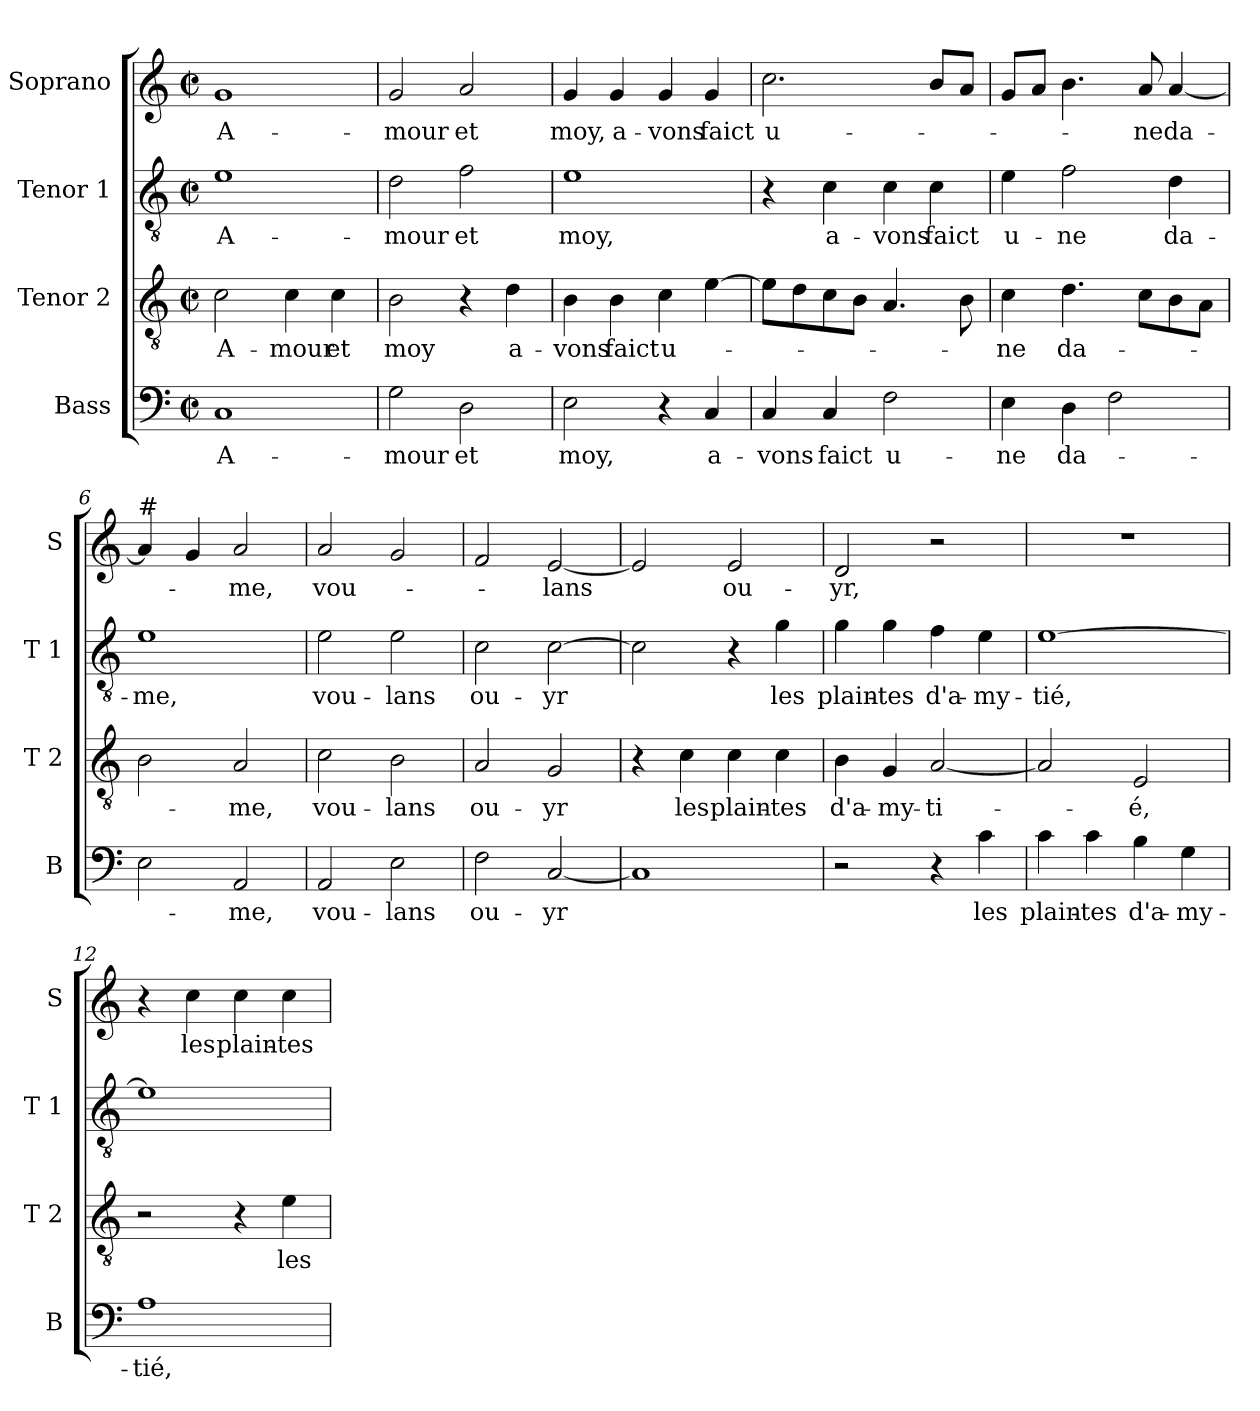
**kern	**text	**kern	**text	**kern	**text	**kern	**text
*part4	*part4	*part3	*part3	*part2	*part2	*part1	*part1
*staff4	*staff4	*staff3	*staff3	*staff2	*staff2	*staff1	*staff1
*I"Bass	*	*I"Tenor 2	*	*I"Tenor 1	*	*I"Soprano	*
*I'B	*	*I'T 2	*	*I'T 1	*	*I'S	*
*clefF4	*	*clefGv2	*	*clefGv2	*	*clefG2	*
*k[]	*	*k[]	*	*k[]	*	*k[]	*
*C:	*	*C:	*	*C:	*	*C:	*
*M2/2	*	*M2/2	*	*M2/2	*	*M2/2	*
*met(c|)	*	*met(c|)	*	*met(c|)	*	*met(c|)	*
=1	=1	=1	=1	=1	=1	=1	=1
!	!LO:LY:b	!	!LO:LY:b	!	!LO:LY:b	!	!LO:LY:b
1C	A-	2c\	A-	1e	A-	1g	A-
!	!	!	!LO:LY:b	!	!	!	!
.	.	4c\	-mour	.	.	.	.
!	!	!	!LO:LY:b	!	!	!	!
.	.	4c\	et	.	.	.	.
=2	=2	=2	=2	=2	=2	=2	=2
!	!LO:LY:b	!	!LO:LY:b	!	!LO:LY:b	!	!LO:LY:b
2G\	-mour	2B\	moy	2d\	-mour	2g/	-mour
!	!LO:LY:b	!	!	!	!LO:LY:b	!	!LO:LY:b
2D\	et	4r	.	2f\	et	2a/	et
!	!	!	!LO:LY:b	!	!	!	!
.	.	4d\	a-	.	.	.	.
=3	=3	=3	=3	=3	=3	=3	=3
!	!LO:LY:b	!	!LO:LY:b	!	!LO:LY:b	!	!LO:LY:b
2E\	moy,	4B\	-vons	1e	moy,	4g/	moy,
!	!	!	!LO:LY:b	!	!	!	!LO:LY:b
.	.	4B\	faict	.	.	4g/	a-
!	!	!	!LO:LY:b	!	!	!	!LO:LY:b
4r	.	4c\	u-	.	.	4g/	-vons
!	!LO:LY:b	!	!	!	!	!	!LO:LY:b
4C/	a-	[4e\	.	.	.	4g/	faict
=4	=4	=4	=4	=4	=4	=4	=4
!	!LO:LY:b	!	!	!	!	!	!LO:LY:b
4C/	-vons	8e\L]	.	4r	.	2.cc\	u-
.	.	8d\	.	.	.	.	.
!	!LO:LY:b	!	!	!	!LO:LY:b	!	!
4C/	faict	8c\	.	4c\	a-	.	.
.	.	8B\J	.	.	.	.	.
!	!LO:LY:b	!	!	!	!LO:LY:b	!	!
2F\	u-	4.A/	.	4c\	-vons	.	.
!	!	!	!	!	!LO:LY:b	!	!
.	.	.	.	4c\	faict	8b/L	.
.	.	8B\	.	.	.	8a/J	.
!!LO:LB:g=z
=5	=5	=5	=5	=5	=5	=5	=5
!	!LO:LY:b	!	!LO:LY:b	!	!LO:LY:b	!	!
4E\	-ne	4c\	-ne	4e\	u-	8g/L	.
.	.	.	.	.	.	8a/J	.
!	!LO:LY:b	!	!LO:LY:b	!	!LO:LY:b	!	!
4D\	da-	4.d\	da-	2f\	-ne	4.b\	.
2F\	.	.	.	.	.	.	.
!	!	!	!	!	!	!	!LO:LY:b
.	.	8c\L	.	.	.	8a/	-ne
!	!	!	!	!	!LO:LY:b	!	!LO:LY:b
.	.	8B\	.	4d\	da-	[4a/	da-
.	.	8A\J	.	.	.	.	.
=6	=6	=6	=6	=6	=6	=6	=6
!	!	!	!	!	!	!LO:TX:a:t=#	!
!	!	!	!	!	!LO:LY:b	!	!
2E\	.	2B\	.	1e	-me,	4a/]	.
.	.	.	.	.	.	4g/	.
!	!LO:LY:b	!	!LO:LY:b	!	!	!	!LO:LY:b
2AA/	-me,	2A/	-me,	.	.	2a/	-me,
=7	=7	=7	=7	=7	=7	=7	=7
!	!LO:LY:b	!	!LO:LY:b	!	!LO:LY:b	!	!LO:LY:b
2AA/	vou-	2c\	vou-	2e\	vou-	2a/	vou-
!	!LO:LY:b	!	!LO:LY:b	!	!LO:LY:b	!	!
2E\	-lans	2B\	-lans	2e\	-lans	2g/	.
=8	=8	=8	=8	=8	=8	=8	=8
!	!LO:LY:b	!	!LO:LY:b	!	!LO:LY:b	!	!
2F\	ou-	2A/	ou-	2c\	ou-	2f/	.
!	!LO:LY:b	!	!LO:LY:b	!	!LO:LY:b	!	!LO:LY:b
[2C/	-yr	2G/	-yr	[2c\	-yr	[2e/	-lans
=9	=9	=9	=9	=9	=9	=9	=9
1C]	.	4r	.	2c\]	.	2e/]	.
!	!	!	!LO:LY:b	!	!	!	!
.	.	4c\	les	.	.	.	.
!	!	!	!LO:LY:b	!	!	!	!LO:LY:b
.	.	4c\	plain-	4r	.	2e/	ou-
!	!	!	!LO:LY:b	!	!LO:LY:b	!	!
.	.	4c\	-tes	4g\	les	.	.
!!LO:PB:g=z
=10	=10	=10	=10	=10	=10	=10	=10
!	!	!	!LO:LY:b	!	!LO:LY:b	!	!LO:LY:b
2r	.	4B\	d'a-	4g\	plain-	2d/	-yr,
!	!	!	!LO:LY:b	!	!LO:LY:b	!	!
.	.	4G/	-my-	4g\	-tes	.	.
!	!	!	!LO:LY:b	!	!LO:LY:b	!	!
4r	.	[2A/	-ti-	4f\	d'a-	2r	.
!	!LO:LY:b	!	!	!	!LO:LY:b	!	!
4c\	les	.	.	4e\	-my-	.	.
=11	=11	=11	=11	=11	=11	=11	=11
!	!LO:LY:b	!	!	!	!LO:LY:b	!	!
4c\	plain-	2A/]	.	[1e	-tié,	1r	.
!	!LO:LY:b	!	!	!	!	!	!
4c\	-tes	.	.	.	.	.	.
!	!LO:LY:b	!	!LO:LY:b	!	!	!	!
4B\	d'a-	2E/	-é,	.	.	.	.
!	!LO:LY:b	!	!	!	!	!	!
4G\	-my-	.	.	.	.	.	.
=12	=12	=12	=12	=12	=12	=12	=12
!	!LO:LY:b	!	!	!	!	!	!
1A	-tié,	2r	.	1e]	.	4r	.
!	!	!	!	!	!	!	!LO:LY:b
.	.	.	.	.	.	4cc\	les
!	!	!	!	!	!	!	!LO:LY:b
.	.	4r	.	.	.	4cc\	plain-
!	!	!	!LO:LY:b	!	!	!	!LO:LY:b
.	.	4e\	les	.	.	4cc\	-tes
=	=	=	=	=	=	=	=
*-	*-	*-	*-	*-	*-	*-	*-
